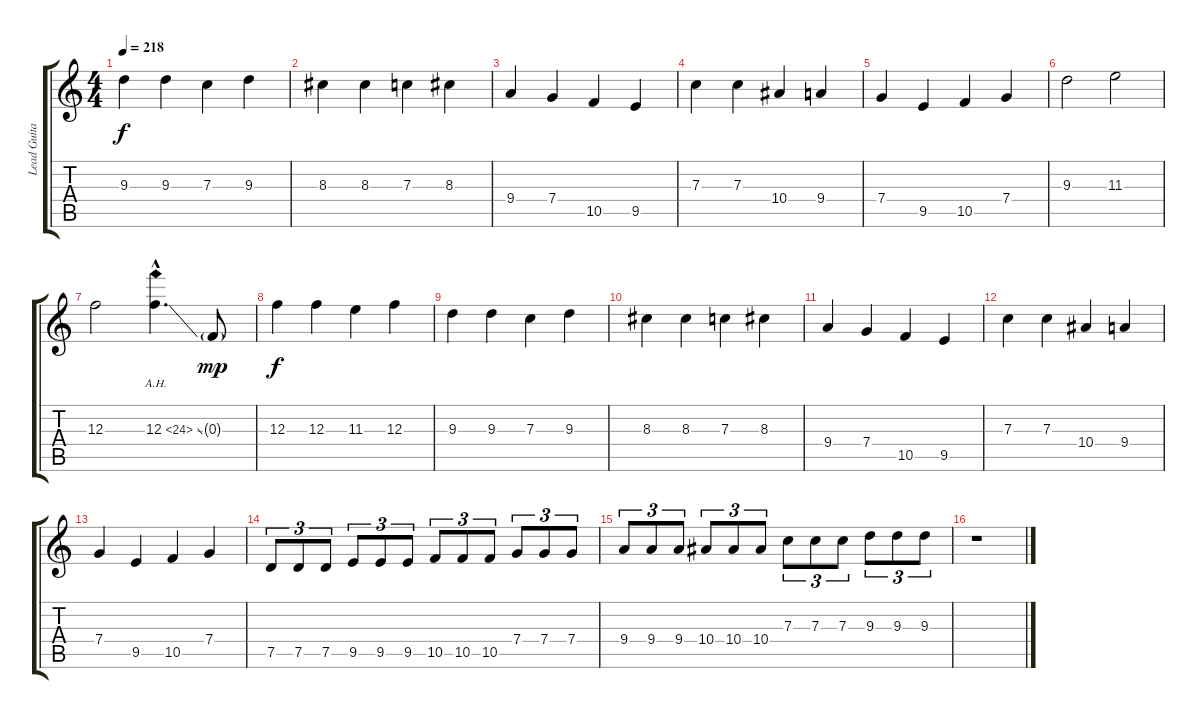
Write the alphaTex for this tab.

\track ("Lead Guitar" "Lead Guita") {instrument distortionguitar}
\staff {score tabs}
\tuning (D4 A3 F3 C3 G2 D2) {hide}
\ts (4 4)
\tempo 218
\clef g2
\ks c
9.3.4{dy f} 9.3.4 7.3.4 9.3.4 |
8.3.4 8.3.4 7.3.4 8.3.4 |
9.4.4 7.4.4 10.5.4 9.5.4 |
7.3.4 7.3.4 10.4.4 9.4.4 |
7.4.4 9.5.4 10.5.4 7.4.4 |
9.3.2 11.3.2 |
12.3.2 12.3{ah 12 ss hac}.4{d} 0.3{g}.8{dy mp} |
12.3.4{dy f} 12.3.4 11.3.4 12.3.4 |
9.3.4 9.3.4 7.3.4 9.3.4 |
8.3.4 8.3.4 7.3.4 8.3.4 |
9.4.4 7.4.4 10.5.4 9.5.4 |
7.3.4 7.3.4 10.4.4 9.4.4 |
7.4.4 9.5.4 10.5.4 7.4.4 |
7.5.8{tu (3 2)} 7.5.8{tu (3 2)} 7.5.8{tu (3 2)} 9.5.8{tu (3 2)} 9.5.8{tu (3 2)} 9.5.8{tu (3 2)} 10.5.8{tu (3 2)} 10.5.8{tu (3 2)} 10.5.8{tu (3 2)} 7.4.8{tu (3 2)} 7.4.8{tu (3 2)} 7.4.8{tu (3 2)} |
9.4.8{tu (3 2)} 9.4.8{tu (3 2)} 9.4.8{tu (3 2)} 10.4.8{tu (3 2)} 10.4.8{tu (3 2)} 10.4.8{tu (3 2)} 7.3.8{tu (3 2)} 7.3.8{tu (3 2)} 7.3.8{tu (3 2)} 9.3.8{tu (3 2)} 9.3.8{tu (3 2)} 9.3.8{tu (3 2)} |
r.1
